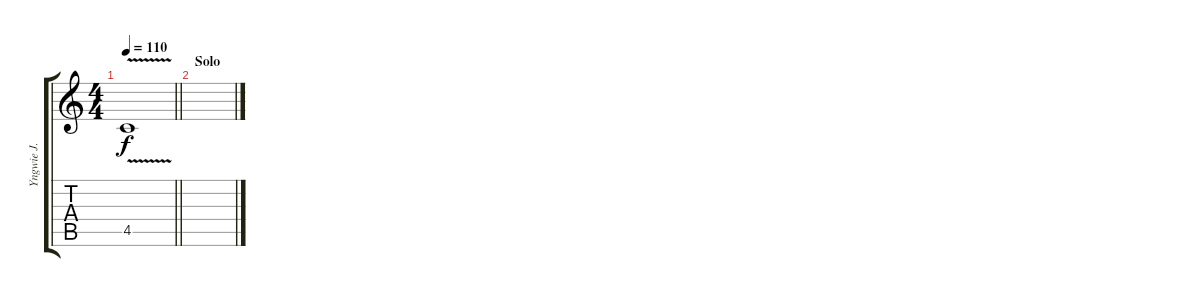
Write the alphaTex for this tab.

\track ("Yngwie J. Malmsteen" "Yngwie J. ") {instrument overdrivenguitar}
\staff {score tabs}
\tuning (Eb4 Bb3 Gb3 Db3 Ab2 Eb2) {hide}
\ts (4 4)
\tempo 110
\clef g2
\barLineRight lightlight
\ks c
4.5{v}.1{dy f} |
\section ("" "Solo")
